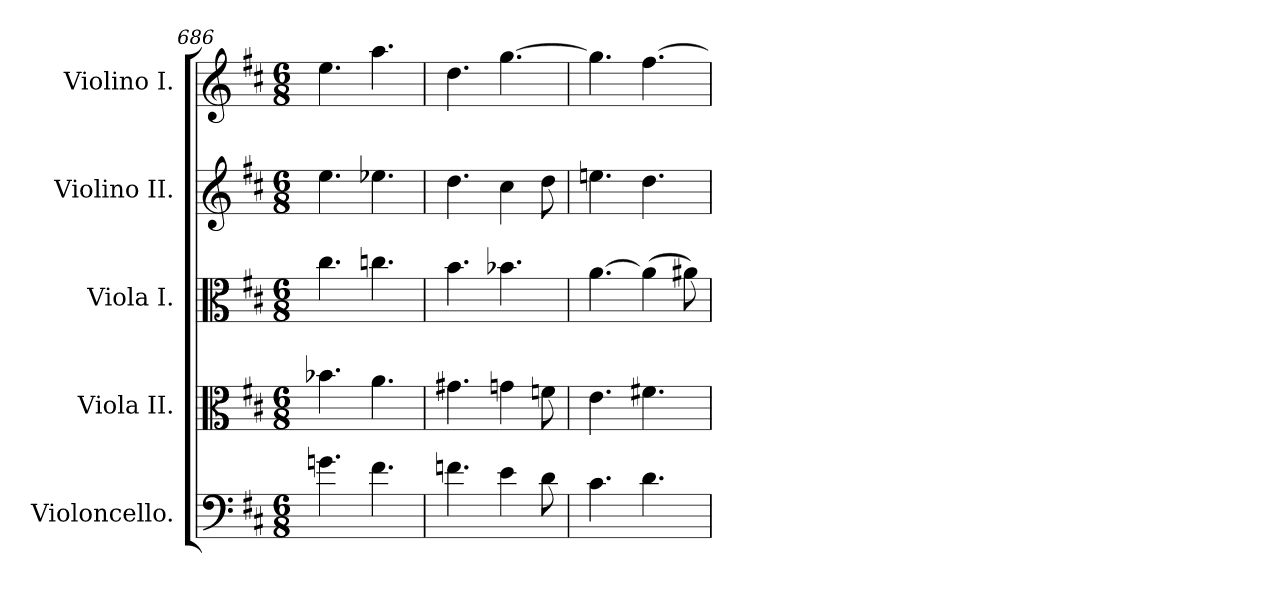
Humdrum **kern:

**kern	**kern	**kern	**kern	**kern
*part5	*part4	*part3	*part2	*part1
*staff5	*staff4	*staff3	*staff2	*staff1
*I"Violoncello.	*I"Viola II.	*I"Viola I.	*I"Violino II.	*I"Violino I.
*I'Vc	*I'Vla	*I'Vla	*I'Vln	*I'Vln
*clefF4	*clefC3	*clefC3	*clefG2	*clefG2
*k[f#c#]	*k[f#c#]	*k[f#c#]	*k[f#c#]	*k[f#c#]
*M6/8	*M6/8	*M6/8	*M6/8	*M6/8
=686	=686	=686	=686	=686
4.gn\	4.b-X\	4.cc#\	4.ee\	4.ee\
4.f#\	4.a\	4.ccn\	4.ee-X\	4.aa\
=687	=687	=687	=687	=687
4.fn\	4.g#X\	4.b\	4.dd\	4.dd\
4e\	4gn\	4.b-X\	4cc#\	[4.gg\
8d\	8fn\	.	8dd\	.
=688	=688	=688	=688	=688
4.c#\	4.e\	[4.a\	4.een\	4.gg\]
4.d\	4.f#X\	(>4a\]	4.dd\	[4.ff#\
.	.	8a#X\)	.	.
=	=	=	=	=
*-	*-	*-	*-	*-
